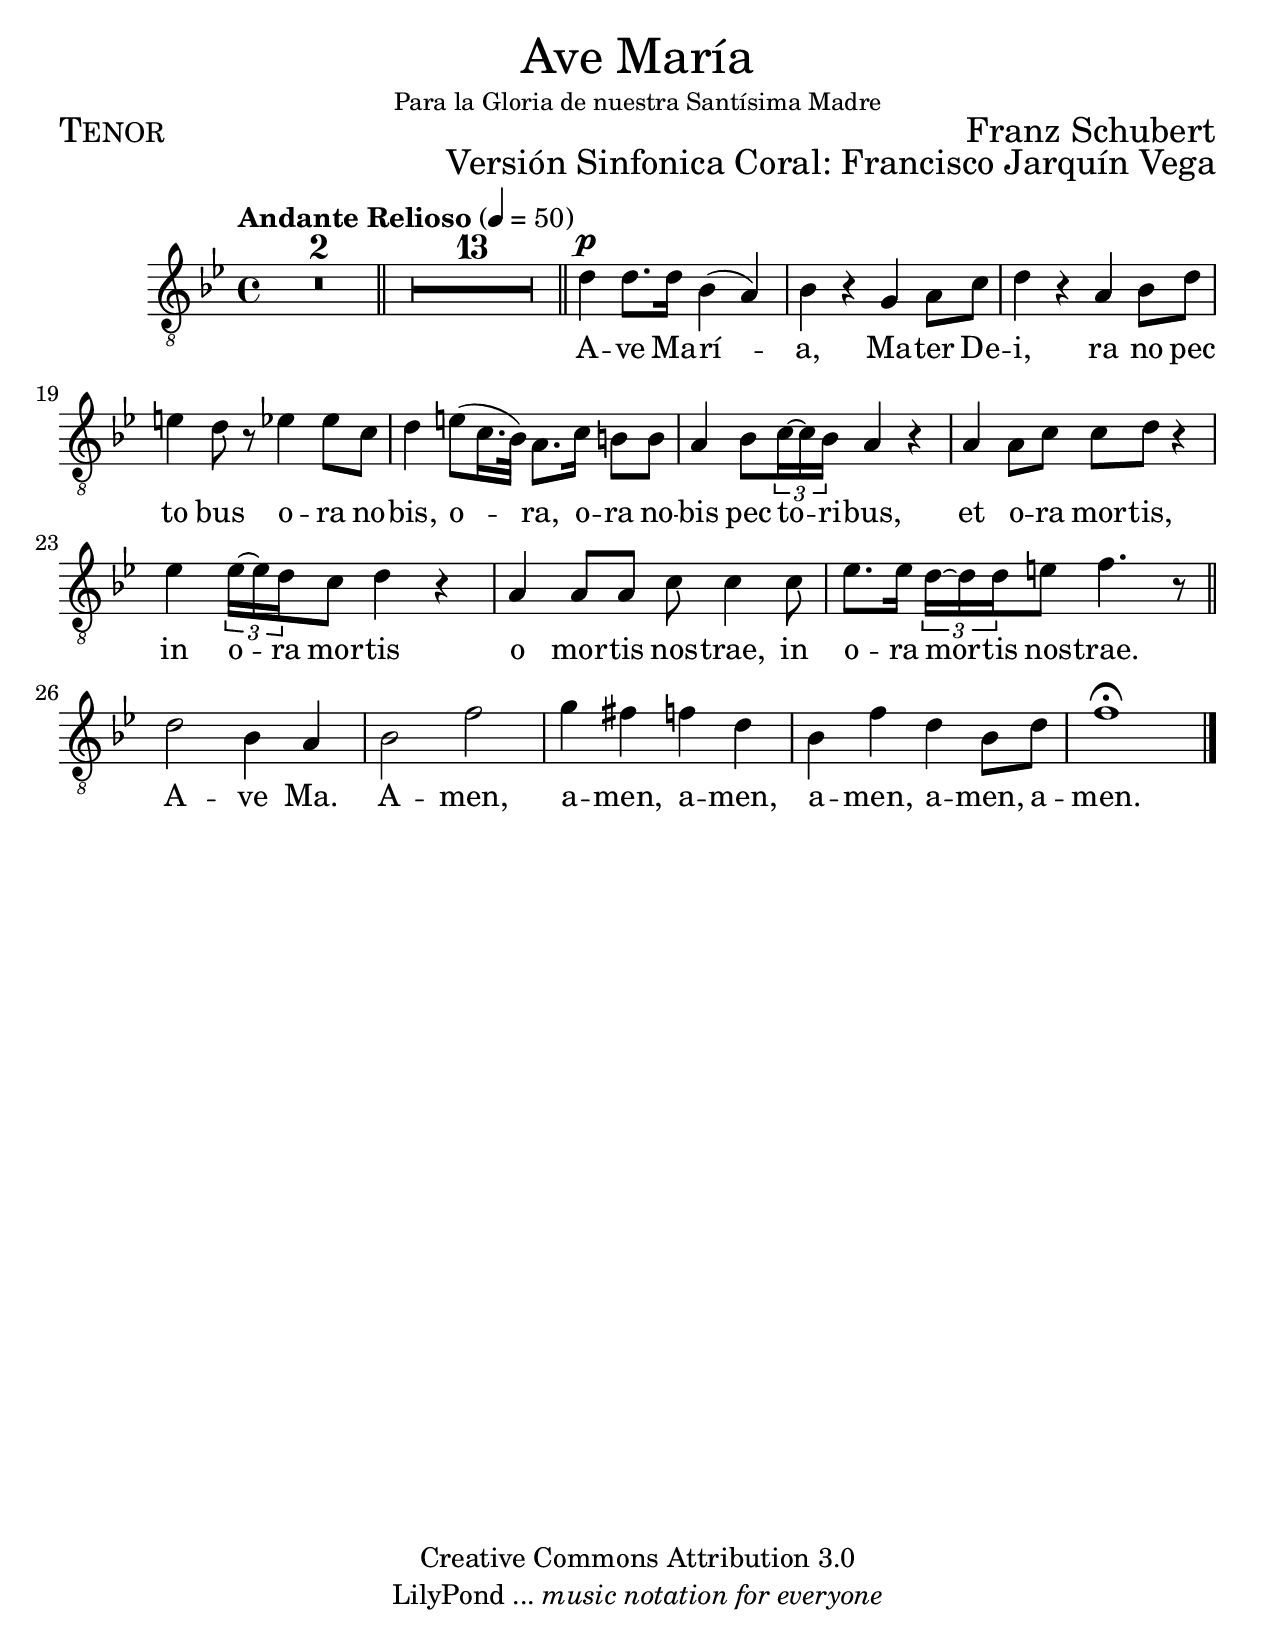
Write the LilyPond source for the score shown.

% ****************************************************************
%	Ave Maria - tenor
%	by serach.sam@
% ****************************************************************
\language "espanol"
\version "2.19.49"

#(set-global-staff-size 24)

% --- Parametro globales
global = {
  \tempo "Andante Relioso" 4=50
  \key sol \minor
  \time 4/4
  s1*2
  \bar "||"
  s1*13
  \bar "||"
  s1*10
  \bar "||"
  s1*5
  \bar "|."
}

\markup { \fill-line { \center-column { \fontsize #5 "Ave María" \small "Para la Gloria de nuestra Santísima Madre" } } }
\markup { \fill-line { \fontsize #2 \smallCaps "Tenor" \fontsize #2 "Franz Schubert"  } }
\markup { \fill-line { " " \right-column { \fontsize #2 "Versión Sinfonica Coral: Francisco Jarquín Vega"  } } }
\header {
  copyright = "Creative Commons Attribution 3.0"
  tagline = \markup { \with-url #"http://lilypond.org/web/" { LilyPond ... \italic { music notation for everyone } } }
  breakbefore = ##t
}

% --- Musica
soprano = \relative do' {
  \compressFullBarRests
  \dynamicUp
  \clef "G_8"
  R1*15
  re4\p re8. re16 sib4( la) | % 16
  sib4 r sol la8 do | % 17
  re4 r la sib8 re | % 18
  mi4 re8 r mib4 mib8 do | % 19
  re4 mi8( do16. sib32) la8. do16 si8 si | % 20
  la4 sib8 \tuplet 3/2 { do16~ do sib } la4 r | % 21
  la4 la8 do do re r4 | % 22
  mib4 \tuplet 3/2 { mib16~ mib re } do8 re4 r | % 23
  la4 la8 la do do4 do8 | % 24
  mib8. mib16 \tuplet 3/2 { re16~ re  re } mi8 fa4. r8 | % 25
  re2 sib4 la 		| % 26
  sib2 fa'		| % 27
  sol4 fas fa re		| % 28
  sib4 fa' re sib8 re	| % 29
  fa1 \fermata		| % 30
}

% --- Letra
letra = \lyricmode {
  A -- ve Ma -- rí -- a, Ma -- ter De -- i, 
  ra no pec to bus
  o -- ra no -- bis, o -- ra, 
  o -- ra no -- bis pec to -- ri -- bus,
  et o -- ra mor -- tis, in o -- ra mor -- tis 
  o mor -- tis nos -- trae, 
  in o -- ra mor -- tis nos -- trae. A -- ve Ma. 
  A -- men, a -- men, a -- men, a -- men, a -- men, a -- men.
}

\score {
  <<
    \new Staff <<
      \new Voice = "voz" << \global \soprano >>
      \new Lyrics \lyricsto "voz" \letra
    >>
  >>
  \midi {}
  \layout {}
}

\paper {
  #(set-paper-size "letter")
}